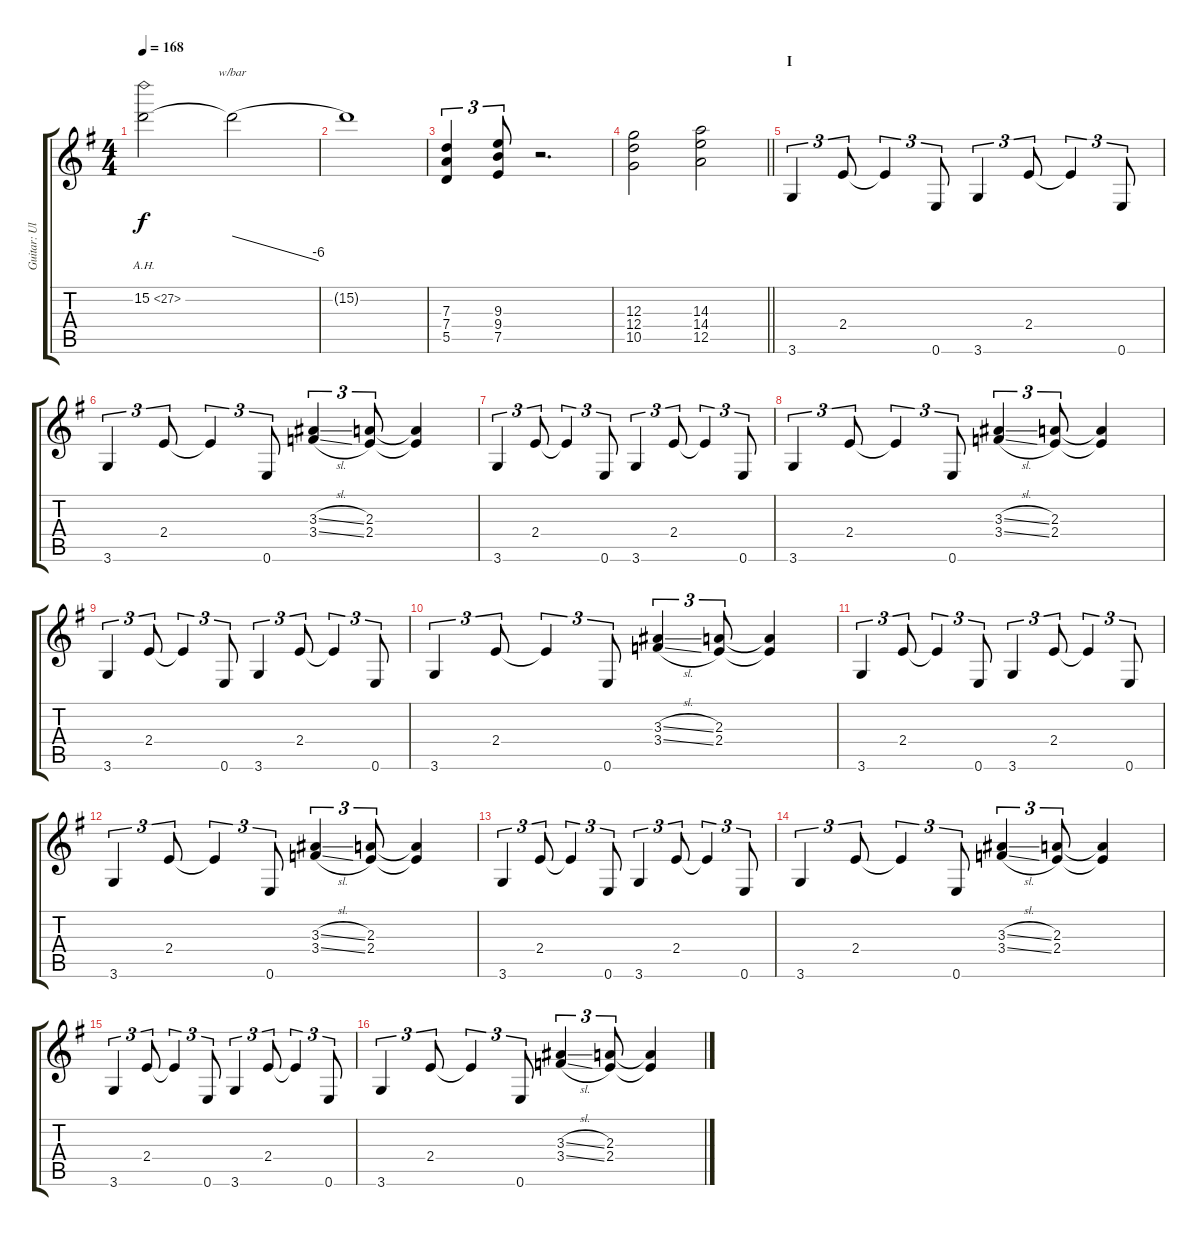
\track ("Guitar: Ulrich" "Guitar: Ul") {instrument distortionguitar}
\staff {score tabs}
\tuning (E4 B3 G3 D3 A2 E2) {hide}
\ts (4 4)
\tempo 168
\clef g2
\ks g
15.2{ah 12}.2{dy f} 15.2{t}.2{tbe (dive default 0 0 60 -24)} |
15.2{t}.1 |
(7.3 7.4 5.5).4{tu (3 2)} (9.3 9.4 7.5).8{tu (3 2)} r.2{d} |
\barLineRight lightlight
(12.3 12.4 10.5).2 (14.3 14.4 12.5).2 |
\section ("" "I")
3.6.4{tu (3 2)} 2.4.8{tu (3 2)} 2.4{t}.4{tu (3 2)} 0.6.8{tu (3 2)} 3.6.4{tu (3 2)} 2.4.8{tu (3 2)} 2.4{t}.4{tu (3 2)} 0.6.8{tu (3 2)} |
3.6.4{tu (3 2)} 2.4.8{tu (3 2)} 2.4{t}.4{tu (3 2)} 0.6.8{tu (3 2)} (3.3{sl} 3.4{sl}).4{tu (3 2)} (2.3 2.4).8{tu (3 2)} (2.3{t} 2.4{t}).4 |
3.6.4{tu (3 2)} 2.4.8{tu (3 2)} 2.4{t}.4{tu (3 2)} 0.6.8{tu (3 2)} 3.6.4{tu (3 2)} 2.4.8{tu (3 2)} 2.4{t}.4{tu (3 2)} 0.6.8{tu (3 2)} |
3.6.4{tu (3 2)} 2.4.8{tu (3 2)} 2.4{t}.4{tu (3 2)} 0.6.8{tu (3 2)} (3.3{sl} 3.4{sl}).4{tu (3 2)} (2.3 2.4).8{tu (3 2)} (2.3{t} 2.4{t}).4 |
3.6.4{tu (3 2)} 2.4.8{tu (3 2)} 2.4{t}.4{tu (3 2)} 0.6.8{tu (3 2)} 3.6.4{tu (3 2)} 2.4.8{tu (3 2)} 2.4{t}.4{tu (3 2)} 0.6.8{tu (3 2)} |
3.6.4{tu (3 2)} 2.4.8{tu (3 2)} 2.4{t}.4{tu (3 2)} 0.6.8{tu (3 2)} (3.3{sl} 3.4{sl}).4{tu (3 2)} (2.3 2.4).8{tu (3 2)} (2.3{t} 2.4{t}).4 |
3.6.4{tu (3 2)} 2.4.8{tu (3 2)} 2.4{t}.4{tu (3 2)} 0.6.8{tu (3 2)} 3.6.4{tu (3 2)} 2.4.8{tu (3 2)} 2.4{t}.4{tu (3 2)} 0.6.8{tu (3 2)} |
3.6.4{tu (3 2)} 2.4.8{tu (3 2)} 2.4{t}.4{tu (3 2)} 0.6.8{tu (3 2)} (3.3{sl} 3.4{sl}).4{tu (3 2)} (2.3 2.4).8{tu (3 2)} (2.3{t} 2.4{t}).4 |
3.6.4{tu (3 2)} 2.4.8{tu (3 2)} 2.4{t}.4{tu (3 2)} 0.6.8{tu (3 2)} 3.6.4{tu (3 2)} 2.4.8{tu (3 2)} 2.4{t}.4{tu (3 2)} 0.6.8{tu (3 2)} |
3.6.4{tu (3 2)} 2.4.8{tu (3 2)} 2.4{t}.4{tu (3 2)} 0.6.8{tu (3 2)} (3.3{sl} 3.4{sl}).4{tu (3 2)} (2.3 2.4).8{tu (3 2)} (2.3{t} 2.4{t}).4 |
3.6.4{tu (3 2)} 2.4.8{tu (3 2)} 2.4{t}.4{tu (3 2)} 0.6.8{tu (3 2)} 3.6.4{tu (3 2)} 2.4.8{tu (3 2)} 2.4{t}.4{tu (3 2)} 0.6.8{tu (3 2)} |
3.6.4{tu (3 2)} 2.4.8{tu (3 2)} 2.4{t}.4{tu (3 2)} 0.6.8{tu (3 2)} (3.3{sl} 3.4{sl}).4{tu (3 2)} (2.3 2.4).8{tu (3 2)} (2.3{t} 2.4{t}).4
